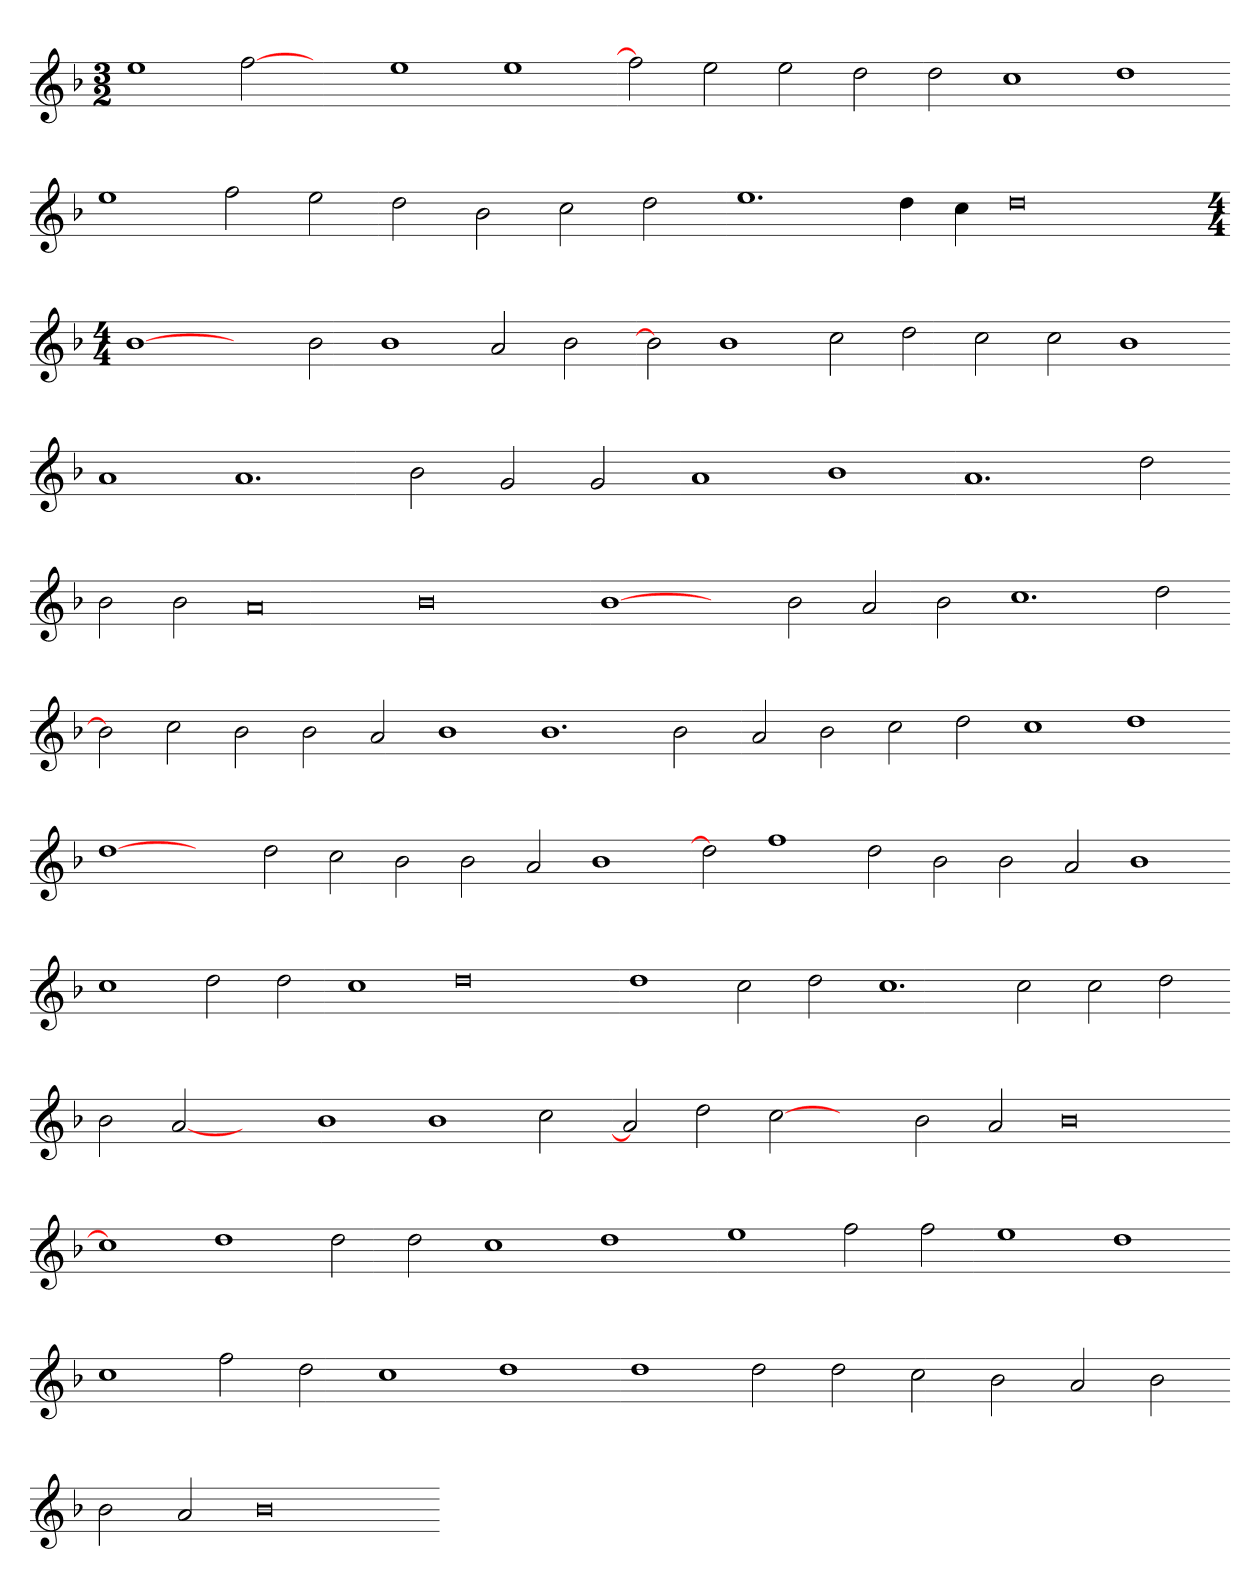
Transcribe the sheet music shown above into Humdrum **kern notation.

**kern
*part1
*staff1
*clefG2
*k[b-]
*M3/2
=
1ee
[2ff
2ryy
1ee
1ee
=-
2ff]
2ee
2ee
2dd
2dd
1cc
1dd
=-
1ee
2ff
2ee
2dd
2b-
2cc
2dd
=-
1.ee
4dd
4cc
0dd
=-
*M4/4
[1b-
2ryy
2b-
1b-
2a
2b-
=-
2b-]
1b-
2cc
2dd
2cc
2cc
1b-
=-
1a
1.a
2b-
2g
2g
=-
1a
1b-
1.a
2dd
=-
2b-
2b-
0a
0b-
=-
[1b-
2ryy
2b-
2a
2b-
1.cc
2dd
=-
2b-]
2cc
2b-
2b-
2a
1b-
1.b-
2b-
=-
2a
2b-
2cc
2dd
1cc
1dd
=-
[1dd
2ryy
2dd
2cc
2b-
2b-
2a
1b-
=-
2dd]
1ff
2dd
2b-
2b-
2a
1b-
=-
1cc
2dd
2dd
1cc
0dd
=-
1dd
2cc
2dd
1.cc
2cc
2cc
2dd
=-
2b-
[2a
2ryy
1b-
1b-
2cc
=-
2a]
2dd
[2cc
2ryy
2b-
2a
0b-
=-
1cc]
1dd
2dd
2dd
1cc
1dd
=-
1ee
2ff
2ff
1ee
1dd
=-
1cc
2ff
2dd
1cc
1dd
=-
1dd
2dd
2dd
2cc
2b-
2a
2b-
=-
2b-
2a
0b-
=-
*-
